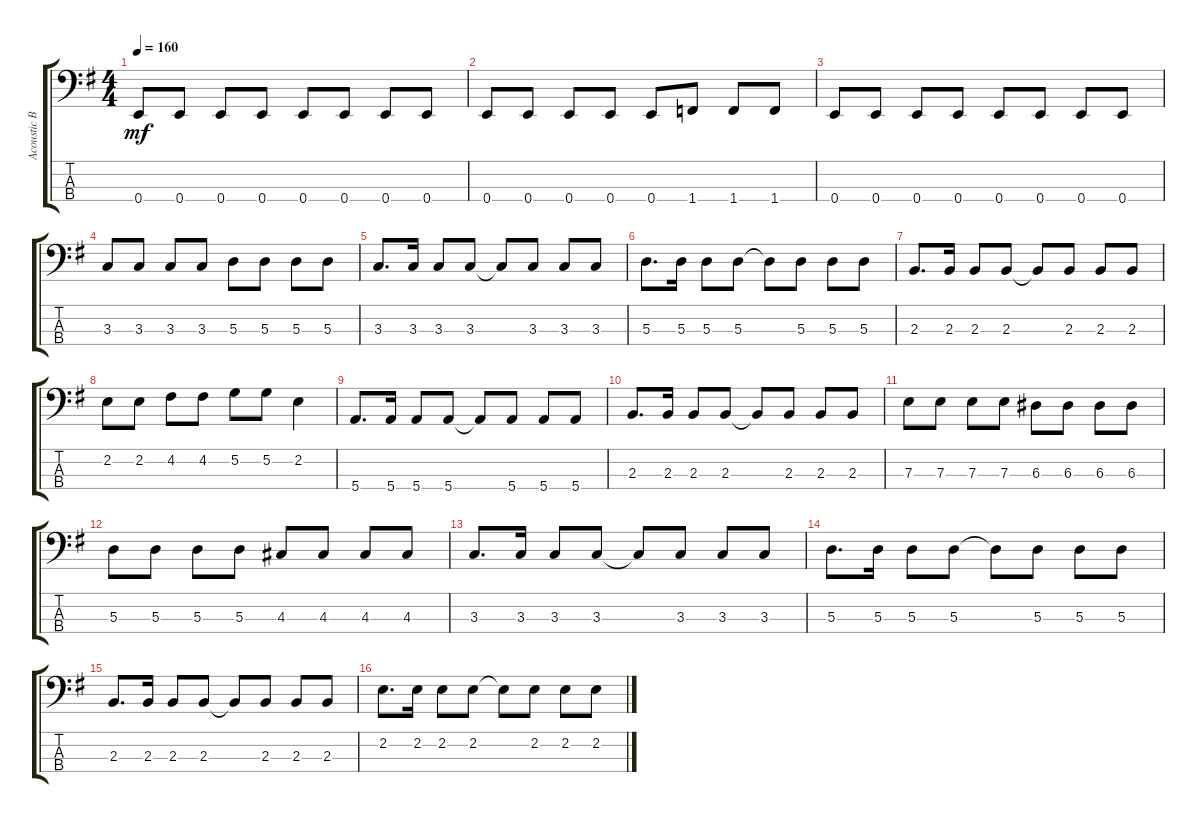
\track ("Acoustic Bass" "Acoustic B") {instrument slapbass1}
\staff {score tabs}
\tuning (G2 D2 A1 E1) {hide}
\ts (4 4)
\tempo 160
\clef f4
\ks g
0.4.8{dy mf} 0.4.8 0.4.8 0.4.8 0.4.8 0.4.8 0.4.8 0.4.8 |
0.4.8 0.4.8 0.4.8 0.4.8 0.4.8 1.4.8 1.4.8 1.4.8 |
0.4.8 0.4.8 0.4.8 0.4.8 0.4.8 0.4.8 0.4.8 0.4.8 |
3.3.8 3.3.8 3.3.8 3.3.8 5.3.8 5.3.8 5.3.8 5.3.8 |
3.3.8{d} 3.3.16 3.3.8 3.3.8 3.3{t}.8 3.3.8 3.3.8 3.3.8 |
5.3.8{d} 5.3.16 5.3.8 5.3.8 5.3{t}.8 5.3.8 5.3.8 5.3.8 |
2.3.8{d} 2.3.16 2.3.8 2.3.8 2.3{t}.8 2.3.8 2.3.8 2.3.8 |
2.2.8 2.2.8 4.2.8 4.2.8 5.2.8 5.2.8 2.2.4 |
5.4.8{d} 5.4.16 5.4.8 5.4.8 5.4{t}.8 5.4.8 5.4.8 5.4.8 |
2.3.8{d} 2.3.16 2.3.8 2.3.8 2.3{t}.8 2.3.8 2.3.8 2.3.8 |
7.3.8 7.3.8 7.3.8 7.3.8 6.3.8 6.3.8 6.3.8 6.3.8 |
5.3.8 5.3.8 5.3.8 5.3.8 4.3.8 4.3.8 4.3.8 4.3.8 |
3.3.8{d} 3.3.16 3.3.8 3.3.8 3.3{t}.8 3.3.8 3.3.8 3.3.8 |
5.3.8{d} 5.3.16 5.3.8 5.3.8 5.3{t}.8 5.3.8 5.3.8 5.3.8 |
2.3.8{d} 2.3.16 2.3.8 2.3.8 2.3{t}.8 2.3.8 2.3.8 2.3.8 |
2.2.8{d} 2.2.16 2.2.8 2.2.8 2.2{t}.8 2.2.8 2.2.8 2.2.8
